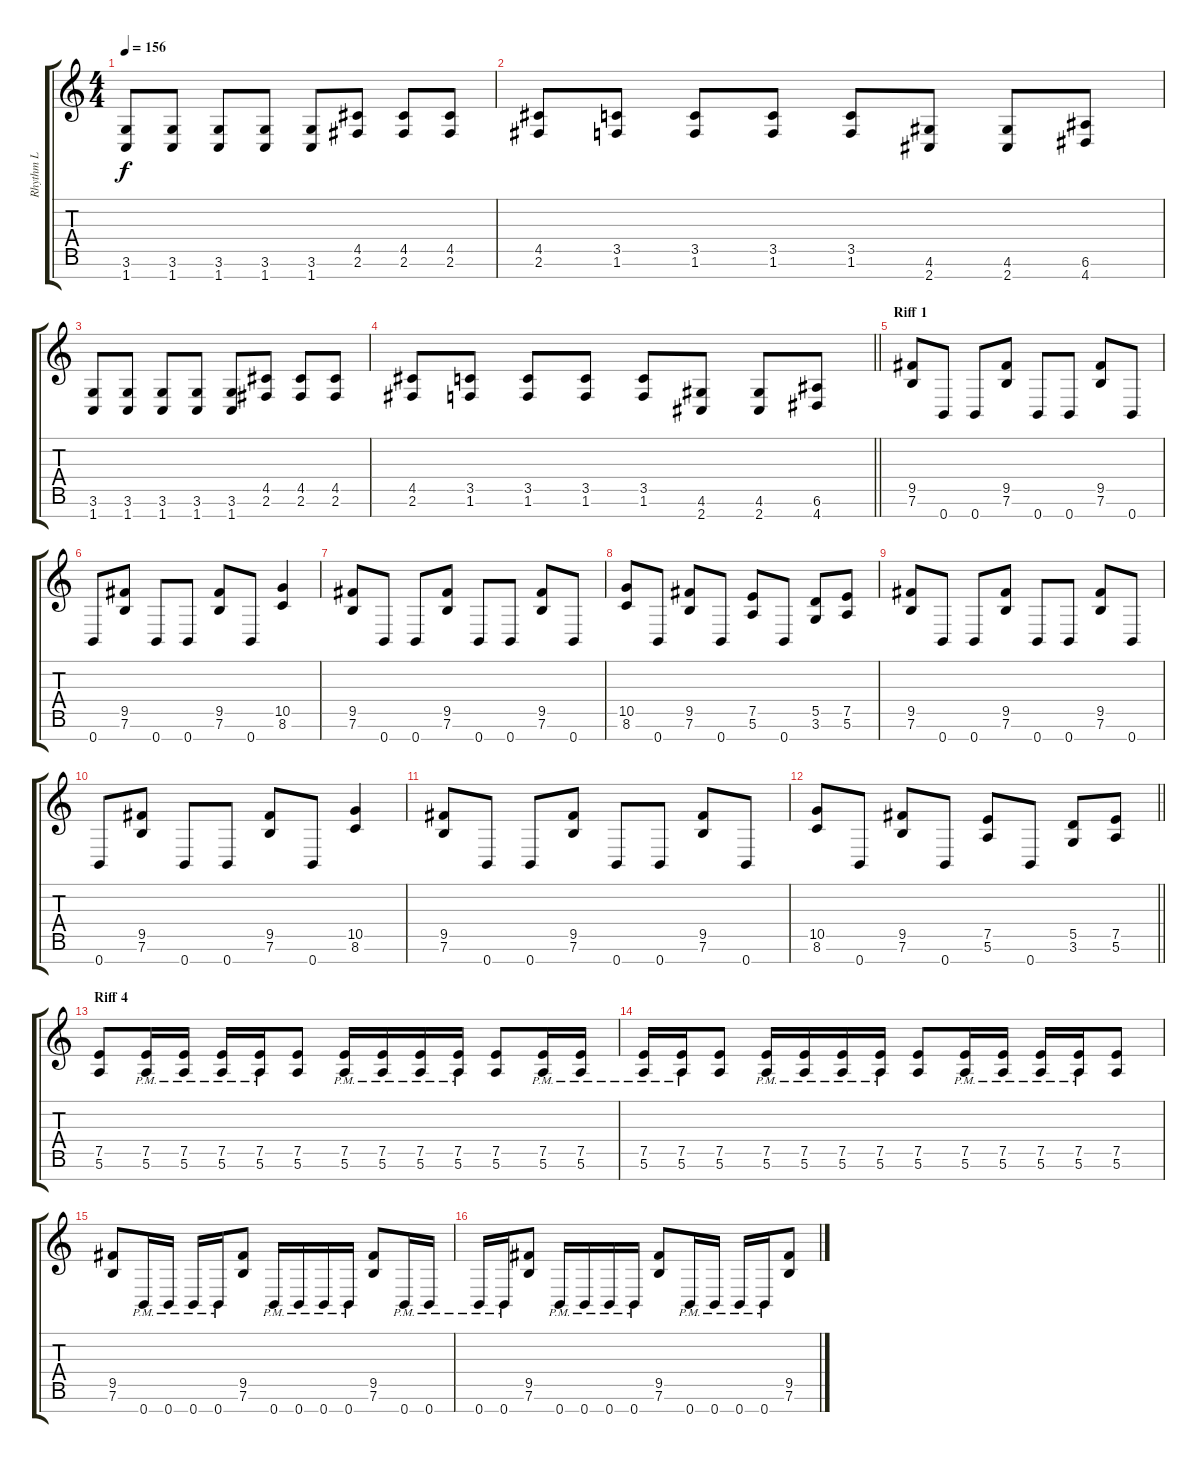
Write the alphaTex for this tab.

\track ("Rhythm L" "Rhythm L") {instrument distortionguitar}
\staff {score tabs}
\tuning (E4 B3 G3 D3 A2 E2 B1) {hide}
\ts (4 4)
\tempo 156
\clef g2
\ks c
(3.6 1.7).8{dy f} (3.6 1.7).8 (3.6 1.7).8 (3.6 1.7).8 (3.6 1.7).8 (4.5 2.6).8 (4.5 2.6).8 (4.5 2.6).8 |
(4.5 2.6).8 (3.5 1.6).8 (3.5 1.6).8 (3.5 1.6).8 (3.5 1.6).8 (4.6 2.7).8 (4.6 2.7).8 (6.6 4.7).8 |
(3.6 1.7).8 (3.6 1.7).8 (3.6 1.7).8 (3.6 1.7).8 (3.6 1.7).8 (4.5 2.6).8 (4.5 2.6).8 (4.5 2.6).8 |
\barLineRight lightlight
(4.5 2.6).8 (3.5 1.6).8 (3.5 1.6).8 (3.5 1.6).8 (3.5 1.6).8 (4.6 2.7).8 (4.6 2.7).8 (6.6 4.7).8 |
\section ("" "Riff 1")
(9.5 7.6).8 0.7.8 0.7.8 (9.5 7.6).8 0.7.8 0.7.8 (9.5 7.6).8 0.7.8 |
0.7.8 (9.5 7.6).8 0.7.8 0.7.8 (9.5 7.6).8 0.7.8 (10.5 8.6).4 |
(9.5 7.6).8 0.7.8 0.7.8 (9.5 7.6).8 0.7.8 0.7.8 (9.5 7.6).8 0.7.8 |
(10.5 8.6).8 0.7.8 (9.5 7.6).8 0.7.8 (7.5 5.6).8 0.7.8 (5.5 3.6).8 (7.5 5.6).8 |
(9.5 7.6).8 0.7.8 0.7.8 (9.5 7.6).8 0.7.8 0.7.8 (9.5 7.6).8 0.7.8 |
0.7.8 (9.5 7.6).8 0.7.8 0.7.8 (9.5 7.6).8 0.7.8 (10.5 8.6).4 |
(9.5 7.6).8 0.7.8 0.7.8 (9.5 7.6).8 0.7.8 0.7.8 (9.5 7.6).8 0.7.8 |
\barLineRight lightlight
(10.5 8.6).8 0.7.8 (9.5 7.6).8 0.7.8 (7.5 5.6).8 0.7.8 (5.5 3.6).8 (7.5 5.6).8 |
\section ("" "Riff 4")
(7.5 5.6).8 (7.5{pm} 5.6{pm}).16 (7.5{pm} 5.6{pm}).16 (7.5{pm} 5.6{pm}).16 (7.5{pm} 5.6{pm}).16 (7.5 5.6).8 (7.5{pm} 5.6{pm}).16 (7.5{pm} 5.6{pm}).16 (7.5{pm} 5.6{pm}).16 (7.5{pm} 5.6{pm}).16 (7.5 5.6).8 (7.5{pm} 5.6{pm}).16 (7.5{pm} 5.6{pm}).16 |
(7.5{pm} 5.6{pm}).16 (7.5{pm} 5.6{pm}).16 (7.5 5.6).8 (7.5{pm} 5.6{pm}).16 (7.5{pm} 5.6{pm}).16 (7.5{pm} 5.6{pm}).16 (7.5{pm} 5.6{pm}).16 (7.5 5.6).8 (7.5{pm} 5.6{pm}).16 (7.5{pm} 5.6{pm}).16 (7.5{pm} 5.6{pm}).16 (7.5{pm} 5.6{pm}).16 (7.5 5.6).8 |
(9.5 7.6).8 0.7{pm}.16 0.7{pm}.16 0.7{pm}.16 0.7{pm}.16 (9.5 7.6).8 0.7{pm}.16 0.7{pm}.16 0.7{pm}.16 0.7{pm}.16 (9.5 7.6).8 0.7{pm}.16 0.7{pm}.16 |
0.7{pm}.16 0.7{pm}.16 (9.5 7.6).8 0.7{pm}.16 0.7{pm}.16 0.7{pm}.16 0.7{pm}.16 (9.5 7.6).8 0.7{pm}.16 0.7{pm}.16 0.7{pm}.16 0.7{pm}.16 (9.5 7.6).8
